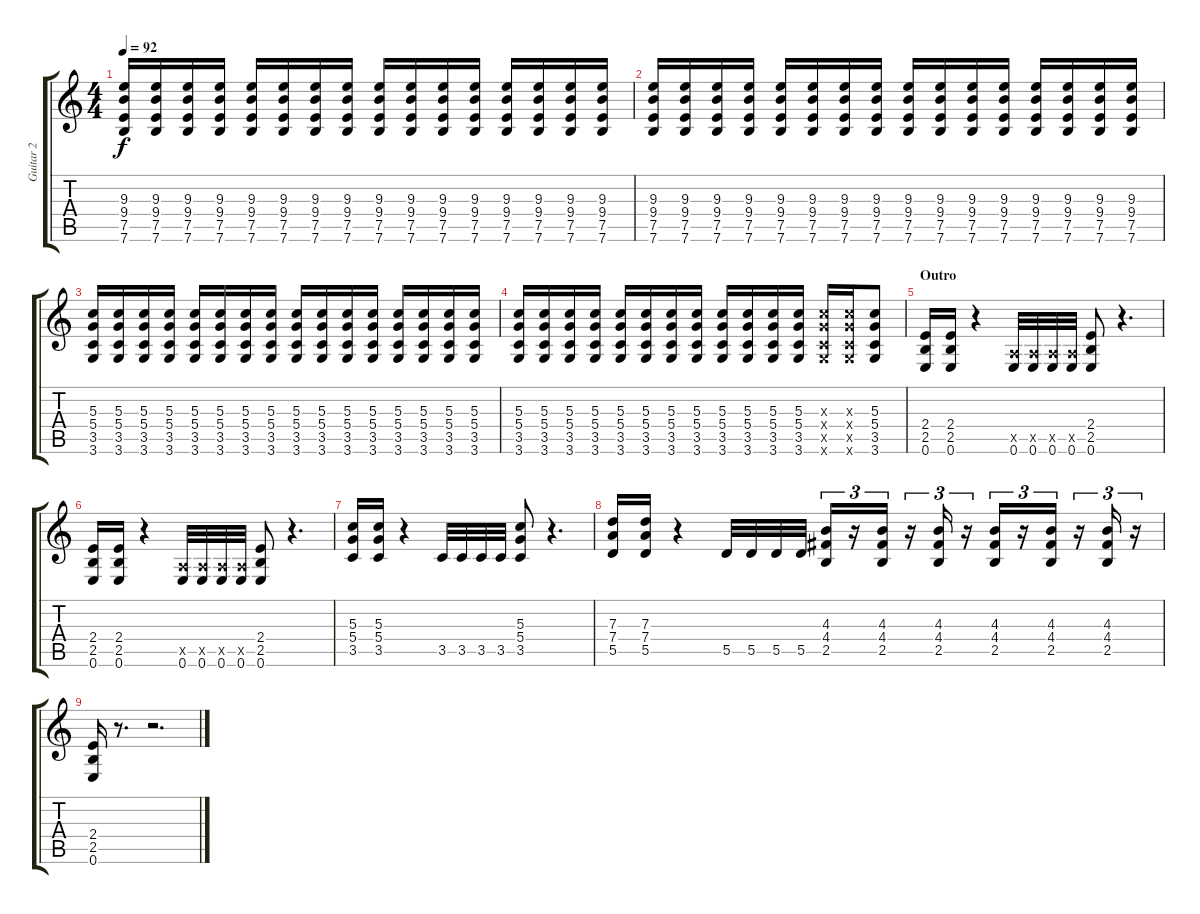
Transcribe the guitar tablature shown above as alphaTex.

\track ("Guitar 2" "Guitar 2") {instrument overdrivenguitar}
\staff {score tabs}
\tuning (E4 B3 G3 D3 A2 E2) {hide}
\ts (4 4)
\tempo 92
\clef g2
\ks c
(9.3 9.4 7.5 7.6).16{dy f} (9.3 9.4 7.5 7.6).16 (9.3 9.4 7.5 7.6).16 (9.3 9.4 7.5 7.6).16 (9.3 9.4 7.5 7.6).16 (9.3 9.4 7.5 7.6).16 (9.3 9.4 7.5 7.6).16 (9.3 9.4 7.5 7.6).16 (9.3 9.4 7.5 7.6).16 (9.3 9.4 7.5 7.6).16 (9.3 9.4 7.5 7.6).16 (9.3 9.4 7.5 7.6).16 (9.3 9.4 7.5 7.6).16 (9.3 9.4 7.5 7.6).16 (9.3 9.4 7.5 7.6).16 (9.3 9.4 7.5 7.6).16 |
(9.3 9.4 7.5 7.6).16 (9.3 9.4 7.5 7.6).16 (9.3 9.4 7.5 7.6).16 (9.3 9.4 7.5 7.6).16 (9.3 9.4 7.5 7.6).16 (9.3 9.4 7.5 7.6).16 (9.3 9.4 7.5 7.6).16 (9.3 9.4 7.5 7.6).16 (9.3 9.4 7.5 7.6).16 (9.3 9.4 7.5 7.6).16 (9.3 9.4 7.5 7.6).16 (9.3 9.4 7.5 7.6).16 (9.3 9.4 7.5 7.6).16 (9.3 9.4 7.5 7.6).16 (9.3 9.4 7.5 7.6).16 (9.3 9.4 7.5 7.6).16 |
(5.3 5.4 3.5 3.6).16 (5.3 5.4 3.5 3.6).16 (5.3 5.4 3.5 3.6).16 (5.3 5.4 3.5 3.6).16 (5.3 5.4 3.5 3.6).16 (5.3 5.4 3.5 3.6).16 (5.3 5.4 3.5 3.6).16 (5.3 5.4 3.5 3.6).16 (5.3 5.4 3.5 3.6).16 (5.3 5.4 3.5 3.6).16 (5.3 5.4 3.5 3.6).16 (5.3 5.4 3.5 3.6).16 (5.3 5.4 3.5 3.6).16 (5.3 5.4 3.5 3.6).16 (5.3 5.4 3.5 3.6).16 (5.3 5.4 3.5 3.6).16 |
(5.3 5.4 3.5 3.6).16 (5.3 5.4 3.5 3.6).16 (5.3 5.4 3.5 3.6).16 (5.3 5.4 3.5 3.6).16 (5.3 5.4 3.5 3.6).16 (5.3 5.4 3.5 3.6).16 (5.3 5.4 3.5 3.6).16 (5.3 5.4 3.5 3.6).16 (5.3 5.4 3.5 3.6).16 (5.3 5.4 3.5 3.6).16 (5.3 5.4 3.5 3.6).16 (5.3 5.4 3.5 3.6).16 (5.3{x} 5.4{x} 3.5{x} 3.6{x}).16 (5.3{x} 5.4{x} 3.5{x} 3.6{x}).16 (5.3 5.4 3.5 3.6).8 |
\section ("" "Outro")
(2.4 2.5 0.6).16 (2.4 2.5 0.6).16 r.4 (0.5{x} 0.6).32 (0.5{x} 0.6).32 (0.5{x} 0.6).32 (0.5{x} 0.6).32 (2.4 2.5 0.6).8 r.4{d} |
(2.4 2.5 0.6).16 (2.4 2.5 0.6).16 r.4 (0.5{x} 0.6).32 (0.5{x} 0.6).32 (0.5{x} 0.6).32 (0.5{x} 0.6).32 (2.4 2.5 0.6).8 r.4{d} |
(5.3 5.4 3.5).16 (5.3 5.4 3.5).16 r.4 3.5.32 3.5.32 3.5.32 3.5.32 (5.3 5.4 3.5).8 r.4{d} |
(7.3 7.4 5.5).16 (7.3 7.4 5.5).16 r.4 5.5.32 5.5.32 5.5.32 5.5.32 (4.3 4.4 2.5).16{tu (3 2)} r.16{tu (3 2)} (4.3 4.4 2.5).16{tu (3 2)} r.16{tu (3 2)} (4.3 4.4 2.5).16{tu (3 2)} r.16{tu (3 2)} (4.3 4.4 2.5).16{tu (3 2)} r.16{tu (3 2)} (4.3 4.4 2.5).16{tu (3 2)} r.16{tu (3 2)} (4.3 4.4 2.5).16{tu (3 2)} r.16{tu (3 2)} |
(2.4 2.5 0.6).16 r.8{d} r.2{d}
